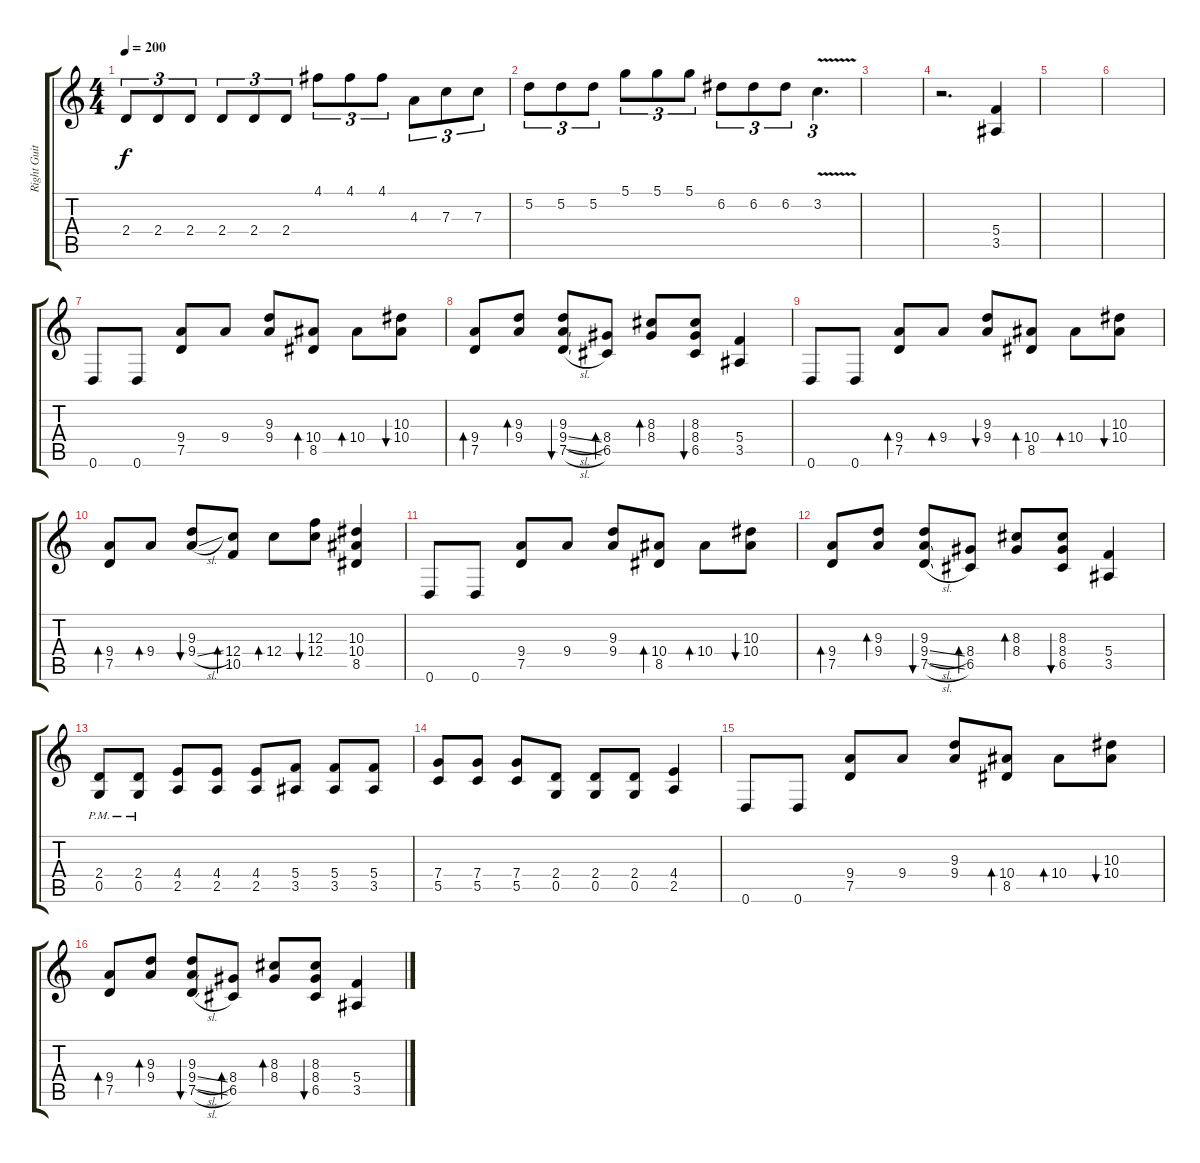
\track ("Right Guitar" "Right Guit") {instrument distortionguitar}
\staff {score tabs}
\tuning (D4 A3 F3 C3 G2 D2) {hide}
\ts (4 4)
\tempo 200
\clef g2
\ks c
2.4.8{tu (3 2) dy f} 2.4.8{tu (3 2)} 2.4.8{tu (3 2)} 2.4.8{tu (3 2)} 2.4.8{tu (3 2)} 2.4.8{tu (3 2)} 4.1.8{tu (3 2)} 4.1.8{tu (3 2)} 4.1.8{tu (3 2)} 4.3.8{tu (3 2)} 7.3.8{tu (3 2)} 7.3.8{tu (3 2)} |
5.2.8{tu (3 2)} 5.2.8{tu (3 2)} 5.2.8{tu (3 2)} 5.1.8{tu (3 2)} 5.1.8{tu (3 2)} 5.1.8{tu (3 2)} 6.2.8{tu (3 2)} 6.2.8{tu (3 2)} 6.2.8{tu (3 2)} 3.2{v}.4{d tu (3 2)} |
|
r.2{d} (5.4 3.5).4 |
|
|
0.6.8 0.6.8 (9.4 7.5).8 9.4.8 (9.3 9.4).8 (10.4 8.5).8{bd 240} 10.4.8{bd 240} (10.3 10.4).8{bu 240} |
(9.4 7.5).8{bd 240} (9.3 9.4).8{bd 240} (9.3 9.4{sl} 7.5{sl}).8{bu 240} (8.4 6.5).8{bd 240} (8.3 8.4).8{bd 240} (8.3 8.4 6.5).8{bu 240} (5.4 3.5).4 |
0.6.8 0.6.8 (9.4 7.5).8{bd 240} 9.4.8{bd 240} (9.3 9.4).8{bu 240} (10.4 8.5).8{bd 240} 10.4.8{bd 240} (10.3 10.4).8{bu 240} |
(9.4 7.5).8{bd 240} 9.4.8{bd 240} (9.3 9.4{sl}).8{bu 240} (12.4 10.5).8{bd 240} 12.4.8{bd 240} (12.3 12.4).8{bu 240} (10.3 10.4 8.5).4 |
0.6.8 0.6.8 (9.4 7.5).8 9.4.8 (9.3 9.4).8 (10.4 8.5).8{bd 240} 10.4.8{bd 240} (10.3 10.4).8{bu 240} |
(9.4 7.5).8{bd 240} (9.3 9.4).8{bd 240} (9.3 9.4{sl} 7.5{sl}).8{bu 240} (8.4 6.5).8{bd 240} (8.3 8.4).8{bd 240} (8.3 8.4 6.5).8{bu 240} (5.4 3.5).4 |
(2.4 0.5{pm}).8 (2.4 0.5{pm}).8 (4.4 2.5).8 (4.4 2.5).8 (4.4 2.5).8 (5.4 3.5).8 (5.4 3.5).8 (5.4 3.5).8 |
(7.4 5.5).8 (7.4 5.5).8 (7.4 5.5).8 (2.4 0.5).8 (2.4 0.5).8 (2.4 0.5).8 (4.4 2.5).4 |
0.6.8 0.6.8 (9.4 7.5).8 9.4.8 (9.3 9.4).8 (10.4 8.5).8{bd 240} 10.4.8{bd 240} (10.3 10.4).8{bu 240} |
(9.4 7.5).8{bd 240} (9.3 9.4).8{bd 240} (9.3 9.4{sl} 7.5{sl}).8{bu 240} (8.4 6.5).8{bd 240} (8.3 8.4).8{bd 240} (8.3 8.4 6.5).8{bu 240} (5.4 3.5).4
